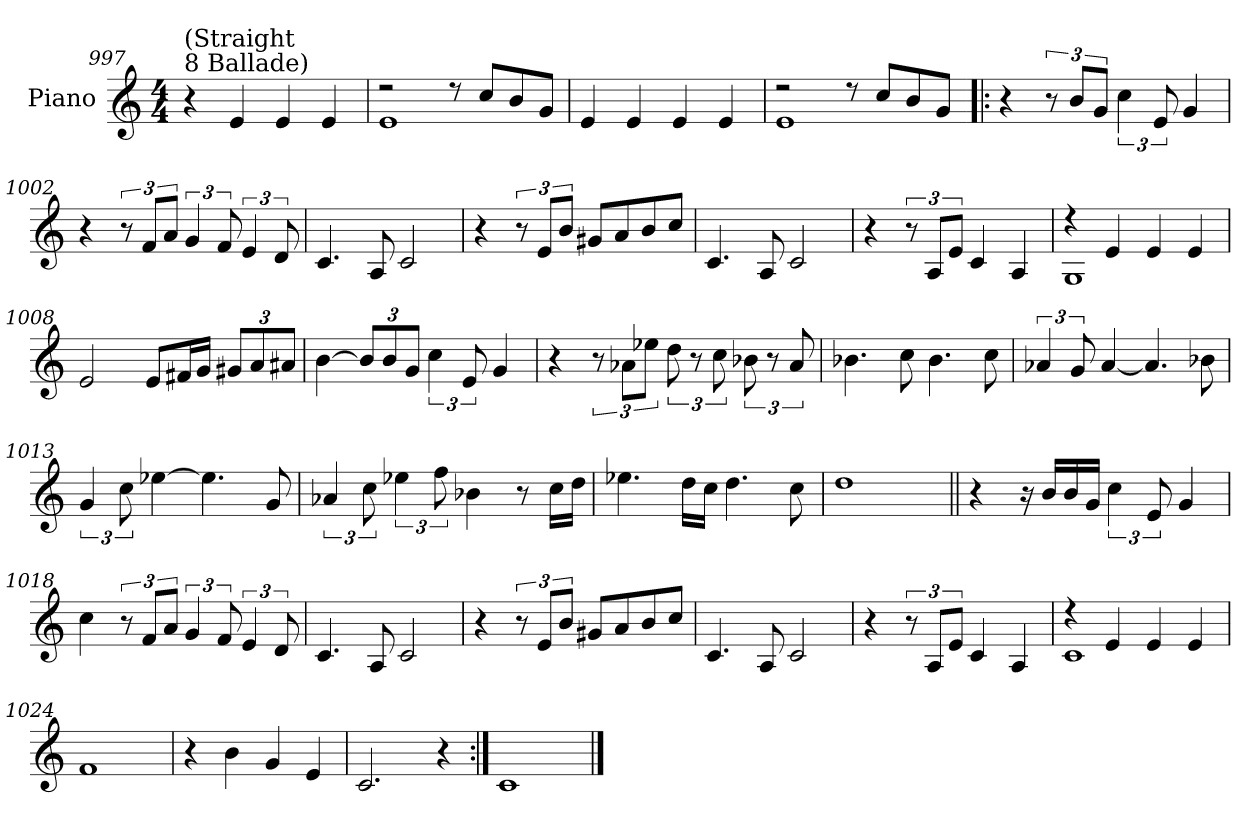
**kern
*part1
*staff1
*I"Piano
*I'Pno.
!!LO:PB:g=z
*clefG2
*k[]
*M4/4
=997
!LO:TX:a:t=8 Ballade)
!LO:TX:t=(Straight
4r
4e/
4e/
4e/
=998
*^
2r	1e
8r	.
8cc/L	.
8b/	.
8g/J	.
*v	*v
=999
4e/
4e/
4e/
4e/
=1000
*^
2r	1e
8r	.
8cc/L	.
8b/	.
8g/J	.
*v	*v
!!LO:LB:g=z
=1001!|:
4r
12r
12b/L
12g/J
6cc\
12e/
4g/
=1002
4r
12r
12f/L
12a/J
6g/
12f/
6e/
12d/
=1003
4.c/
8A/
2c/
=1004
4r
12r
12e/L
12b/J
8g#X/L
8a/
8b/
8cc/J
!!LO:LB:g=z
=1005
4.c/
8A/
2c/
=1006
4r
12r
12A/L
12e/J
4c/
4A/
=1007
*^
4r	1G
4e/	.
4e/	.
4e/	.
*v	*v
=1008
2e/
8e/L
16f#X/L
16g/JJ
*Xbrackettup
12g#X/L
12a/
12a#X/J
!!LO:LB:g=z
=1009
[4b\
12b/L]
12b/
12g/J
*brackettup
6cc\
12e/
4g/
=1010
4r
12r
12a-X\L
12ee-X\J
12dd\
12r
12cc\
12b-X\
12r
12a-/
=1011
4.b-X\
8cc\
4.b-\
8cc\
=1012
6a-X/
12g/
[4a-/
4.a-/]
8b-X\
!!LO:LB:g=z
=1013
6g/
12cc\
[4ee-X\
4.ee-\]
8g/
=1014
6a-X/
12cc\
6ee-X\
12ff\
4b-X\
8r
16cc\LL
16dd\JJ
=1015
4.ee-X\
16dd\LL
16cc\JJ
4.dd\
8cc\
=1016
1dd
!!LO:LB:g=z
=1017||
4r
16r
16b/LL
16b/
16g/JJ
6cc\
12e/
4g/
=1018
4cc\
12r
12f/L
12a/J
6g/
12f/
6e/
12d/
=1019
4.c/
8A/
2c/
=1020
4r
12r
12e/L
12b/J
8g#X/L
8a/
8b/
8cc/J
!!LO:LB:g=z
=1021
4.c/
8A/
2c/
=1022
4r
12r
12A/L
12e/J
4c/
4A/
=1023
*^
4r	1c
4e/	.
4e/	.
4e/	.
*v	*v
=1024
1f
=1025
4r
4b\
4g/
4e/
=1026
2.c/
4r
=1027:|!
1c
==
*-
